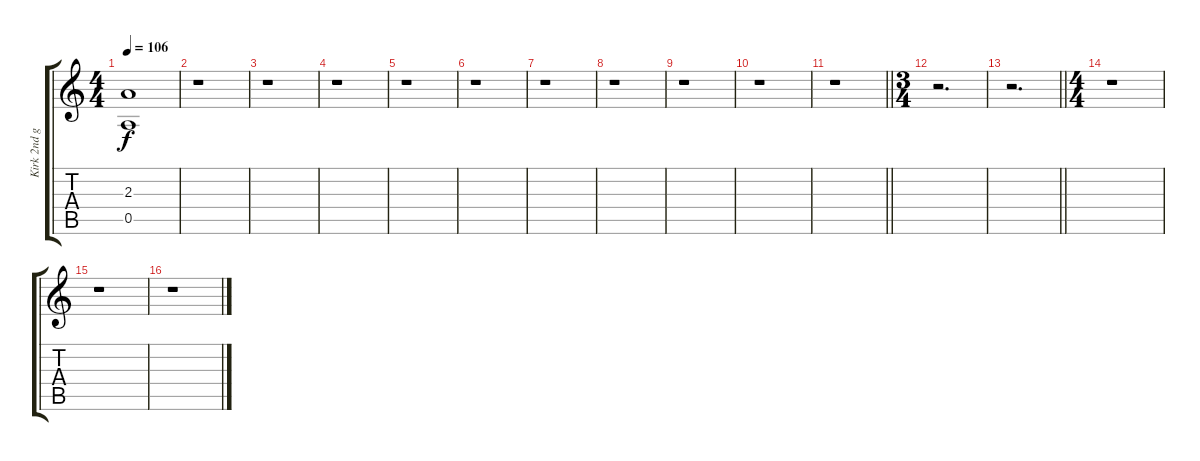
\track ("Kirk 2nd guitar" "Kirk 2nd g") {instrument distortionguitar}
\staff {score tabs}
\tuning (E4 B3 G3 D3 A2 E2) {hide}
\ts (4 4)
\tempo 106
\clef g2
\ks c
(2.3 0.5).1{dy f} |
r.1 |
r.1 |
r.1 |
r.1 |
r.1 |
r.1 |
r.1 |
r.1 |
r.1 |
\barLineRight lightlight
r.1 |
\ts (3 4)
r.2{d} |
\barLineRight lightlight
r.2{d} |
\ts (4 4)
r.1 |
r.1 |
r.1
